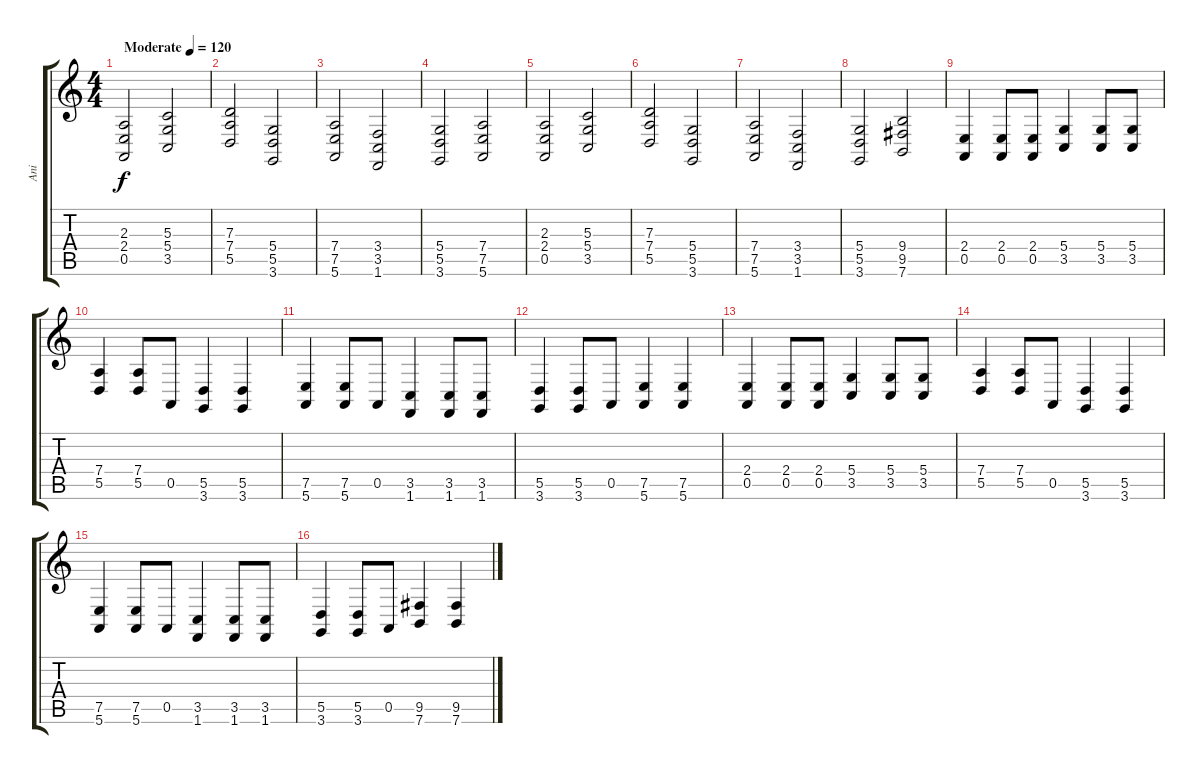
\track ("Ani" "Ani") {instrument electricgrandpiano}
\staff {score tabs}
\tuning (E4 B3 G3 D3 A2 E2) {hide}
\ts (4 4)
\tempo (120 "Moderate")
\clef g2
\ks c
(2.3 2.4 0.5).2{dy f instrument electricgrandpiano} (5.3 5.4 3.5).2 |
(7.3 7.4 5.5).2 (5.4 5.5 3.6).2 |
(7.4 7.5 5.6).2 (3.4 3.5 1.6).2 |
(5.4 5.5 3.6).2 (7.4 7.5 5.6).2 |
(2.3 2.4 0.5).2 (5.3 5.4 3.5).2 |
(7.3 7.4 5.5).2 (5.4 5.5 3.6).2 |
(7.4 7.5 5.6).2 (3.4 3.5 1.6).2 |
(5.4 5.5 3.6).2 (9.4 9.5 7.6).2 |
(2.4 0.5).4 (2.4 0.5).8 (2.4 0.5).8 (5.4 3.5).4 (5.4 3.5).8 (5.4 3.5).8 |
(7.4 5.5).4 (7.4 5.5).8 0.5.8 (5.5 3.6).4 (5.5 3.6).4 |
(7.5 5.6).4 (7.5 5.6).8 0.5.8 (3.5 1.6).4 (3.5 1.6).8 (3.5 1.6).8 |
(5.5 3.6).4 (5.5 3.6).8 0.5.8 (7.5 5.6).4 (7.5 5.6).4 |
(2.4 0.5).4 (2.4 0.5).8 (2.4 0.5).8 (5.4 3.5).4 (5.4 3.5).8 (5.4 3.5).8 |
(7.4 5.5).4 (7.4 5.5).8 0.5.8 (5.5 3.6).4 (5.5 3.6).4 |
(7.5 5.6).4 (7.5 5.6).8 0.5.8 (3.5 1.6).4 (3.5 1.6).8 (3.5 1.6).8 |
(5.5 3.6).4 (5.5 3.6).8 0.5.8 (9.5 7.6).4 (9.5 7.6).4
